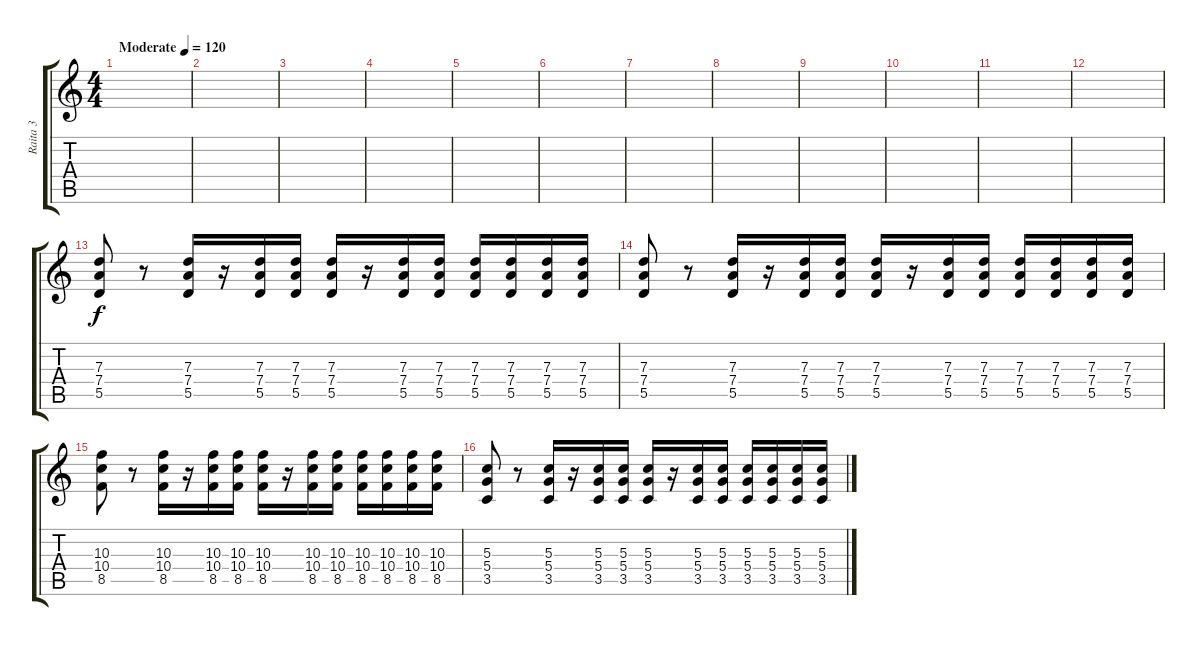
\track ("Raita 3" "Raita 3") {instrument distortionguitar}
\staff {score tabs}
\tuning (E4 B3 G3 D3 A2 E2) {hide}
\ts (4 4)
\tempo (120 "Moderate")
\clef g2
\ks c
|
|
|
|
|
|
|
|
|
|
|
|
(7.3 7.4 5.5).8 r.8 (7.3 7.4 5.5).16 r.16 (7.3 7.4 5.5).16 (7.3 7.4 5.5).16 (7.3 7.4 5.5).16 r.16 (7.3 7.4 5.5).16 (7.3 7.4 5.5).16 (7.3 7.4 5.5).16 (7.3 7.4 5.5).16 (7.3 7.4 5.5).16 (7.3 7.4 5.5).16 |
(7.3 7.4 5.5).8 r.8 (7.3 7.4 5.5).16 r.16 (7.3 7.4 5.5).16 (7.3 7.4 5.5).16 (7.3 7.4 5.5).16 r.16 (7.3 7.4 5.5).16 (7.3 7.4 5.5).16 (7.3 7.4 5.5).16 (7.3 7.4 5.5).16 (7.3 7.4 5.5).16 (7.3 7.4 5.5).16 |
(10.3 10.4 8.5).8 r.8 (10.3 10.4 8.5).16 r.16 (10.3 10.4 8.5).16 (10.3 10.4 8.5).16 (10.3 10.4 8.5).16 r.16 (10.3 10.4 8.5).16 (10.3 10.4 8.5).16 (10.3 10.4 8.5).16 (10.3 10.4 8.5).16 (10.3 10.4 8.5).16 (10.3 10.4 8.5).16 |
(5.3 5.4 3.5).8 r.8 (5.3 5.4 3.5).16 r.16 (5.3 5.4 3.5).16 (5.3 5.4 3.5).16 (5.3 5.4 3.5).16 r.16 (5.3 5.4 3.5).16 (5.3 5.4 3.5).16 (5.3 5.4 3.5).16 (5.3 5.4 3.5).16 (5.3 5.4 3.5).16 (5.3 5.4 3.5).16
